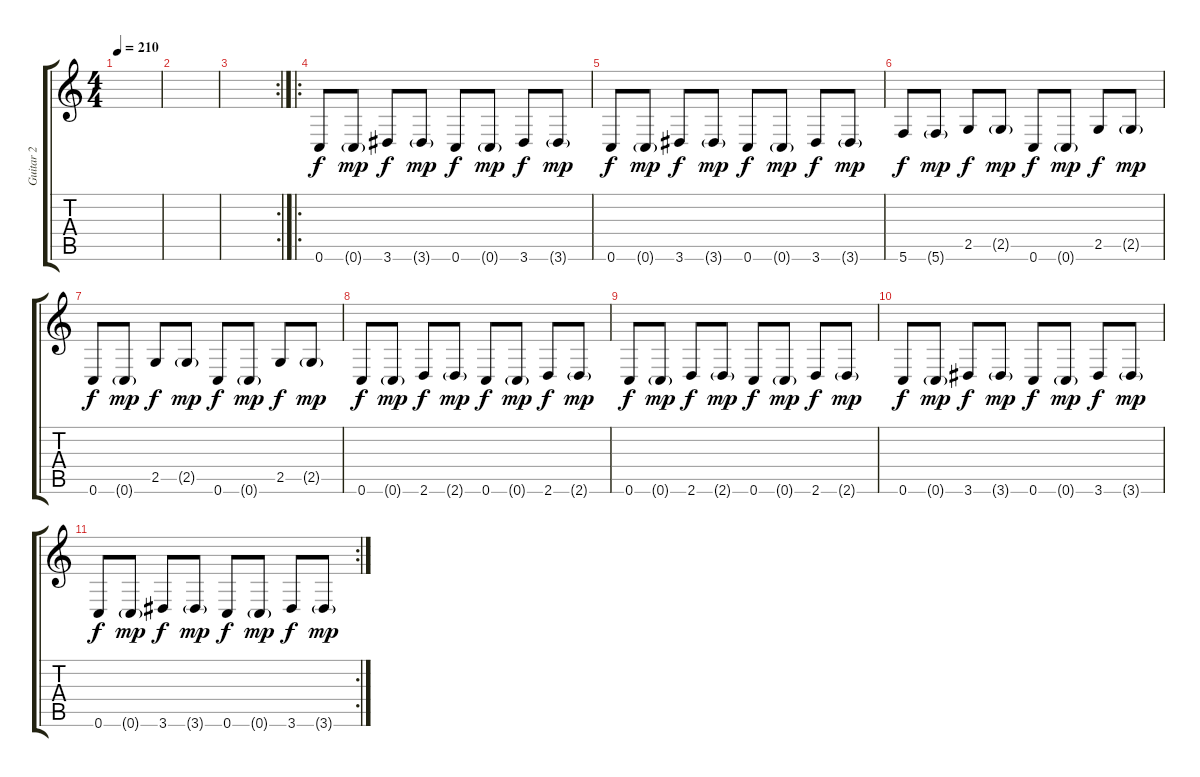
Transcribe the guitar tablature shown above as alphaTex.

\track ("Guitar 2" "Guitar 2") {instrument distortionguitar}
\staff {score tabs}
\tuning (C4 G3 Eb3 Bb2 F2 C2) {hide}
\ts (4 4)
\tempo 210
\clef g2
\ks c
|
|
\rc 2
|
\ro
0.6.8 0.6{g}.8{dy mp} 3.6.8{dy f} 3.6{g}.8{dy mp} 0.6.8{dy f} 0.6{g}.8{dy mp} 3.6.8{dy f} 3.6{g}.8{dy mp} |
0.6.8{dy f} 0.6{g}.8{dy mp} 3.6.8{dy f} 3.6{g}.8{dy mp} 0.6.8{dy f} 0.6{g}.8{dy mp} 3.6.8{dy f} 3.6{g}.8{dy mp} |
5.6.8{dy f volume 13} 5.6{g}.8{dy mp} 2.5.8{dy f} 2.5{g}.8{dy mp} 0.6.8{dy f} 0.6{g}.8{dy mp} 2.5.8{dy f} 2.5{g}.8{dy mp} |
0.6.8{dy f} 0.6{g}.8{dy mp} 2.5.8{dy f} 2.5{g}.8{dy mp} 0.6.8{dy f} 0.6{g}.8{dy mp} 2.5.8{dy f} 2.5{g}.8{dy mp} |
0.6.8{dy f} 0.6{g}.8{dy mp} 2.6.8{dy f} 2.6{g}.8{dy mp} 0.6.8{dy f} 0.6{g}.8{dy mp} 2.6.8{dy f} 2.6{g}.8{dy mp} |
0.6.8{dy f} 0.6{g}.8{dy mp} 2.6.8{dy f} 2.6{g}.8{dy mp} 0.6.8{dy f} 0.6{g}.8{dy mp} 2.6.8{dy f} 2.6{g}.8{dy mp} |
0.6.8{dy f} 0.6{g}.8{dy mp} 3.6.8{dy f} 3.6{g}.8{dy mp} 0.6.8{dy f} 0.6{g}.8{dy mp} 3.6.8{dy f} 3.6{g}.8{dy mp} |
\rc 2
0.6.8{dy f} 0.6{g}.8{dy mp} 3.6.8{dy f} 3.6{g}.8{dy mp} 0.6.8{dy f} 0.6{g}.8{dy mp} 3.6.8{dy f} 3.6{g}.8{dy mp}
